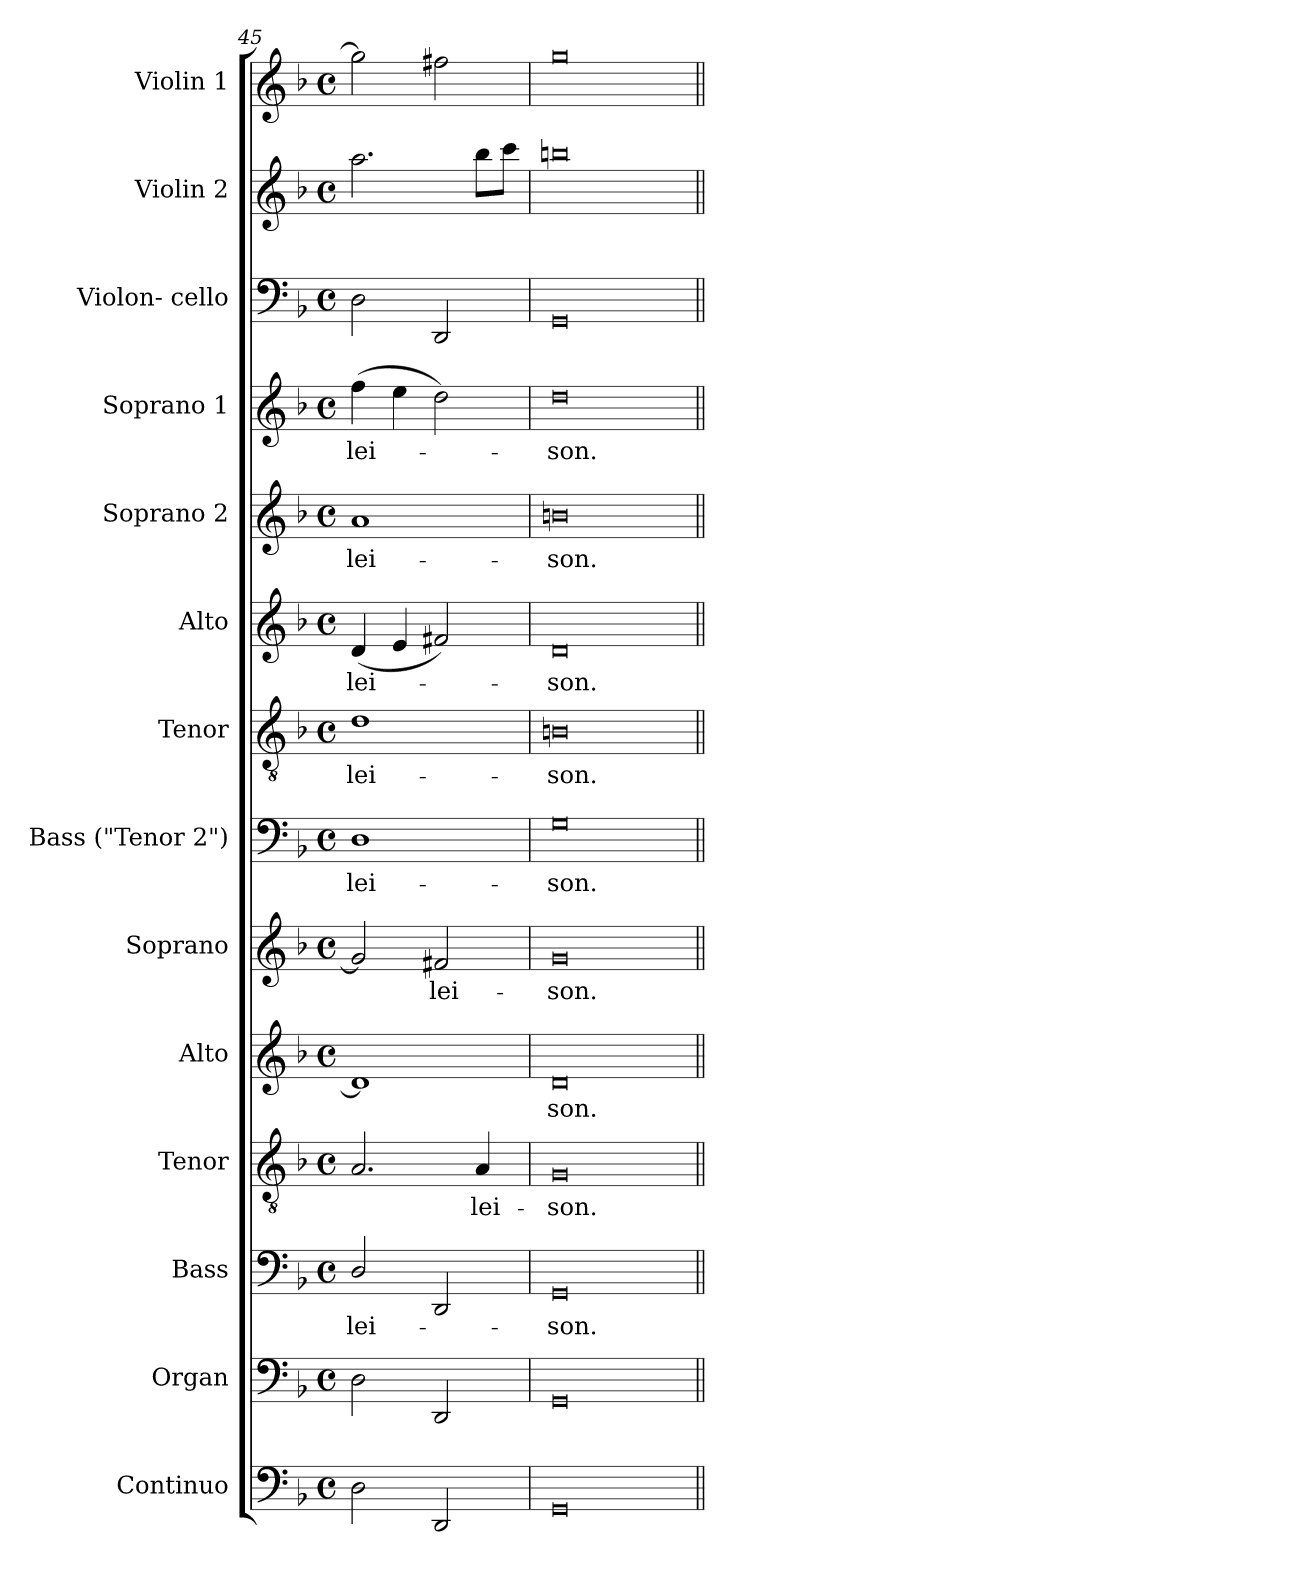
**kern	**kern	**kern	**text	**kern	**text	**kern	**text	**kern	**text	**kern	**text	**kern	**text	**kern	**text	**kern	**text	**kern	**text	**kern	**kern	**kern
*part14	*part13	*part12	*part12	*part11	*part11	*part10	*part10	*part9	*part9	*part8	*part8	*part7	*part7	*part6	*part6	*part5	*part5	*part4	*part4	*part3	*part2	*part1
*staff14	*staff13	*staff12	*staff12	*staff11	*staff11	*staff10	*staff10	*staff9	*staff9	*staff8	*staff8	*staff7	*staff7	*staff6	*staff6	*staff5	*staff5	*staff4	*staff4	*staff3	*staff2	*staff1
*I"Continuo	*I"Organ	*I"Bass	*	*I"Tenor	*	*I"Alto	*	*I"Soprano	*	*I"Bass ("Tenor 2")	*	*I"Tenor	*	*I"Alto	*	*I"Soprano 2	*	*I"Soprano 1	*	*I"Violon- cello	*I"Violin 2	*I"Violin 1
*I'Cont.	*I'Org.	*I'B.	*	*I'T.	*	*I'A.	*	*I'S.	*	*I'B.	*	*I'T.	*	*I'A.	*	*I'S.	*	*I'S.	*	*I'Vc.	*I'Vln. 2	*I'Vln. 1
*clefF4	*clefF4	*clefF4	*	*clefGv2	*	*clefG2	*	*clefG2	*	*clefF4	*	*clefGv2	*	*clefG2	*	*clefG2	*	*clefG2	*	*clefF4	*clefG2	*clefG2
*	*	*	*	*ITrd7c12	*	*	*	*	*	*	*	*ITrd7c12	*	*	*	*	*	*	*	*	*	*
*k[b-]	*k[b-]	*k[b-]	*	*k[b-]	*	*k[b-]	*	*k[b-]	*	*k[b-]	*	*k[b-]	*	*k[b-]	*	*k[b-]	*	*k[b-]	*	*k[b-]	*k[b-]	*k[b-]
*F:	*F:	*F:	*	*F:	*	*F:	*	*F:	*	*F:	*	*F:	*	*F:	*	*F:	*	*F:	*	*F:	*F:	*F:
*M4/4	*M4/4	*M4/4	*	*M4/4	*	*M4/4	*	*M4/4	*	*M4/4	*	*M4/4	*	*M4/4	*	*M4/4	*	*M4/4	*	*M4/4	*M4/4	*M4/4
*met(c)	*met(c)	*met(c)	*	*met(c)	*	*met(c)	*	*met(c)	*	*met(c)	*	*met(c)	*	*met(c)	*	*met(c)	*	*met(c)	*	*met(c)	*met(c)	*met(c)
=45	=45	=45	=45	=45	=45	=45	=45	=45	=45	=45	=45	=45	=45	=45	=45	=45	=45	=45	=45	=45	=45	=45
!	!	!	!LO:LY:b:color=#000000	!	!	!	!	!	!	!	!	!	!	!	!	!	!	!	!	!	!	!
!	!	!	!	!	!	!	!	!	!	!	!LO:LY:b:color=#000000	!	!	!	!	!	!	!	!	!	!	!
!	!	!	!	!	!	!	!	!	!	!	!	!	!LO:LY:b:color=#000000	!	!	!	!	!	!	!	!	!
!	!	!	!	!	!	!	!	!	!	!	!	!	!	!	!LO:LY:b:color=#000000	!	!	!	!	!	!	!
!	!	!	!	!	!	!	!	!	!	!	!	!	!	!	!	!	!LO:LY:b:color=#000000	!	!	!	!	!
!	!	!	!	!	!	!	!	!	!	!	!	!	!	!	!	!	!	!	!LO:LY:b:color=#000000	!	!	!
2Di\	2Di\	2Di/	-lei-	2.AAi/	.	1di]	.	2gi/]	.	1Di	-lei-	1Di	-lei-	(4di/	-lei-	1ai	-lei-	(4ffi\	-lei-	2Di\	2.aai\	2ggi\]
.	.	.	.	.	.	.	.	.	.	.	.	.	.	4ei/	.	.	.	4eei\	.	.	.	.
!	!	!	!	!	!	!	!	!	!LO:LY:b:color=#000000	!	!	!	!	!	!	!	!	!	!	!	!	!
2DDi/	2DDi/	2DDi/	.	.	.	.	.	2f#Xi/	-lei-	.	.	.	.	2f#Xi/)	.	.	.	2ddi\)	.	2DDi/	.	2ff#Xi\
!	!	!	!	!	!LO:LY:b:color=#000000	!	!	!	!	!	!	!	!	!	!	!	!	!	!	!	!	!
.	.	.	.	4AAi/	-lei-	.	.	.	.	.	.	.	.	.	.	.	.	.	.	.	8bb-i\L	.
.	.	.	.	.	.	.	.	.	.	.	.	.	.	.	.	.	.	.	.	.	8ccci\J	.
=46	=46	=46	=46	=46	=46	=46	=46	=46	=46	=46	=46	=46	=46	=46	=46	=46	=46	=46	=46	=46	=46	=46
!	!	!	!LO:LY:b:color=#000000	!	!	!	!	!	!	!	!	!	!	!	!	!	!	!	!	!	!	!
!	!	!	!	!	!LO:LY:b:color=#000000	!	!	!	!	!	!	!	!	!	!	!	!	!	!	!	!	!
!	!	!	!	!	!	!	!LO:LY:b:color=#000000	!	!	!	!	!	!	!	!	!	!	!	!	!	!	!
!	!	!	!	!	!	!	!	!	!LO:LY:b:color=#000000	!	!	!	!	!	!	!	!	!	!	!	!	!
!	!	!	!	!	!	!	!	!	!	!	!LO:LY:b:color=#000000	!	!	!	!	!	!	!	!	!	!	!
!	!	!	!	!	!	!	!	!	!	!	!	!	!LO:LY:b:color=#000000	!	!	!	!	!	!	!	!	!
!	!	!	!	!	!	!	!	!	!	!	!	!	!	!	!LO:LY:b:color=#000000	!	!	!	!	!	!	!
!	!	!	!	!	!	!	!	!	!	!	!	!	!	!	!	!	!LO:LY:b:color=#000000	!	!	!	!	!
!	!	!	!	!	!	!	!	!	!	!	!	!	!	!	!	!	!	!	!LO:LY:b:color=#000000	!	!	!
0GGi	0GGi	0GGi	-son.	0GGi	-son.	0di	-son.	0gi	-son.	0Gi	-son.	0BBni	-son.	0di	-son.	0bni	-son.	0ddi	-son.	0GGi	0bbni	0ggi
=||	=||	=||	=||	=||	=||	=||	=||	=||	=||	=||	=||	=||	=||	=||	=||	=||	=||	=||	=||	=||	=||	=||
*-	*-	*-	*-	*-	*-	*-	*-	*-	*-	*-	*-	*-	*-	*-	*-	*-	*-	*-	*-	*-	*-	*-
